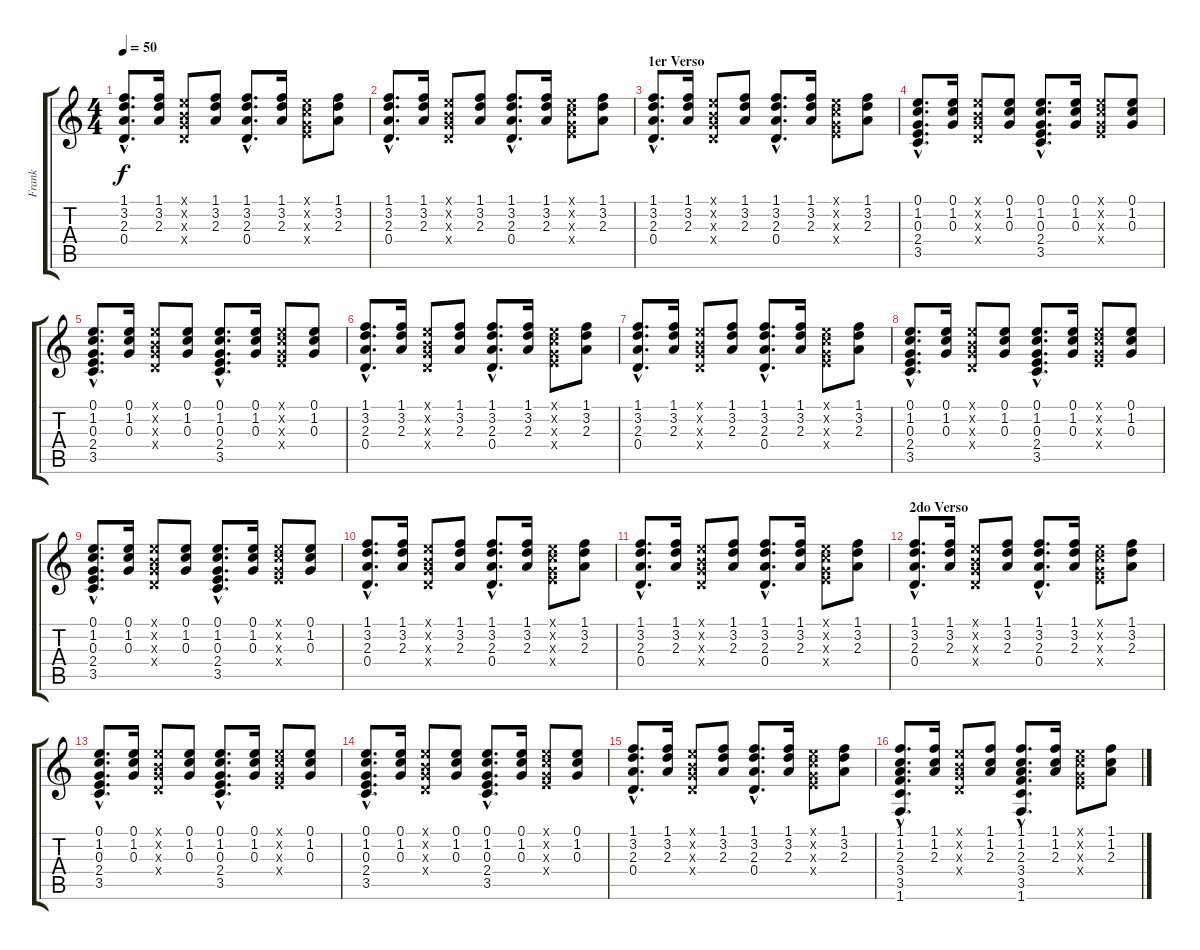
\track ("Frank" "Frank") {instrument electricguitarclean}
\staff {score tabs}
\tuning (E4 B3 G3 D3 A2 E2) {hide}
\ts (4 4)
\tempo 50
\clef g2
\ks c
(1.1{hac} 3.2{hac} 2.3{hac} 0.4{hac}).8{d dy f} (1.1 3.2 2.3).16 (0.1{x} 0.2{x} 0.3{x} 0.4{x}).8 (1.1 3.2 2.3).8 (1.1{hac} 3.2{hac} 2.3{hac} 0.4{hac}).8{d} (1.1 3.2 2.3).16 (0.1{x} 1.2{x} 0.3{x} 2.4{x}).8 (1.1 3.2 2.3).8 |
(1.1{hac} 3.2{hac} 2.3{hac} 0.4{hac}).8{d} (1.1 3.2 2.3).16 (0.1{x} 0.2{x} 0.3{x} 0.4{x}).8 (1.1 3.2 2.3).8 (1.1{hac} 3.2{hac} 2.3{hac} 0.4{hac}).8{d} (1.1 3.2 2.3).16 (0.1{x} 1.2{x} 0.3{x} 2.4{x}).8 (1.1 3.2 2.3).8 |
\section ("" "1er Verso")
(1.1{hac} 3.2{hac} 2.3{hac} 0.4{hac}).8{d} (1.1 3.2 2.3).16 (0.1{x} 0.2{x} 0.3{x} 0.4{x}).8 (1.1 3.2 2.3).8 (1.1{hac} 3.2{hac} 2.3{hac} 0.4{hac}).8{d} (1.1 3.2 2.3).16 (0.1{x} 1.2{x} 0.3{x} 2.4{x}).8 (1.1 3.2 2.3).8 |
(0.1{hac} 1.2{hac} 0.3{hac} 2.4{hac} 3.5{hac}).8{d} (0.1 1.2 0.3).16 (0.1{x} 0.2{x} 0.3{x} 0.4{x}).8 (0.1 1.2 0.3).8 (0.1{hac} 1.2{hac} 0.3{hac} 2.4{hac} 3.5{hac}).8{d} (0.1 1.2 0.3).16 (0.1{x} 1.2{x} 0.3{x} 2.4{x}).8 (0.1 1.2 0.3).8 |
(0.1{hac} 1.2{hac} 0.3{hac} 2.4{hac} 3.5{hac}).8{d} (0.1 1.2 0.3).16 (0.1{x} 0.2{x} 0.3{x} 0.4{x}).8 (0.1 1.2 0.3).8 (0.1{hac} 1.2{hac} 0.3{hac} 2.4{hac} 3.5{hac}).8{d} (0.1 1.2 0.3).16 (0.1{x} 1.2{x} 0.3{x} 2.4{x}).8 (0.1 1.2 0.3).8 |
(1.1{hac} 3.2{hac} 2.3{hac} 0.4{hac}).8{d} (1.1 3.2 2.3).16 (0.1{x} 0.2{x} 0.3{x} 0.4{x}).8 (1.1 3.2 2.3).8 (1.1{hac} 3.2{hac} 2.3{hac} 0.4{hac}).8{d} (1.1 3.2 2.3).16 (0.1{x} 1.2{x} 0.3{x} 2.4{x}).8 (1.1 3.2 2.3).8 |
(1.1{hac} 3.2{hac} 2.3{hac} 0.4{hac}).8{d} (1.1 3.2 2.3).16 (0.1{x} 0.2{x} 0.3{x} 0.4{x}).8 (1.1 3.2 2.3).8 (1.1{hac} 3.2{hac} 2.3{hac} 0.4{hac}).8{d} (1.1 3.2 2.3).16 (0.1{x} 1.2{x} 0.3{x} 2.4{x}).8 (1.1 3.2 2.3).8 |
(0.1{hac} 1.2{hac} 0.3{hac} 2.4{hac} 3.5{hac}).8{d} (0.1 1.2 0.3).16 (0.1{x} 0.2{x} 0.3{x} 0.4{x}).8 (0.1 1.2 0.3).8 (0.1{hac} 1.2{hac} 0.3{hac} 2.4{hac} 3.5{hac}).8{d} (0.1 1.2 0.3).16 (0.1{x} 1.2{x} 0.3{x} 2.4{x}).8 (0.1 1.2 0.3).8 |
(0.1{hac} 1.2{hac} 0.3{hac} 2.4{hac} 3.5{hac}).8{d} (0.1 1.2 0.3).16 (0.1{x} 0.2{x} 0.3{x} 0.4{x}).8 (0.1 1.2 0.3).8 (0.1{hac} 1.2{hac} 0.3{hac} 2.4{hac} 3.5{hac}).8{d} (0.1 1.2 0.3).16 (0.1{x} 1.2{x} 0.3{x} 2.4{x}).8 (0.1 1.2 0.3).8 |
(1.1{hac} 3.2{hac} 2.3{hac} 0.4{hac}).8{d} (1.1 3.2 2.3).16 (0.1{x} 0.2{x} 0.3{x} 0.4{x}).8 (1.1 3.2 2.3).8 (1.1{hac} 3.2{hac} 2.3{hac} 0.4{hac}).8{d} (1.1 3.2 2.3).16 (0.1{x} 1.2{x} 0.3{x} 2.4{x}).8 (1.1 3.2 2.3).8 |
(1.1{hac} 3.2{hac} 2.3{hac} 0.4{hac}).8{d} (1.1 3.2 2.3).16 (0.1{x} 0.2{x} 0.3{x} 0.4{x}).8 (1.1 3.2 2.3).8 (1.1{hac} 3.2{hac} 2.3{hac} 0.4{hac}).8{d} (1.1 3.2 2.3).16 (0.1{x} 1.2{x} 0.3{x} 2.4{x}).8 (1.1 3.2 2.3).8 |
\section ("" "2do Verso")
(1.1{hac} 3.2{hac} 2.3{hac} 0.4{hac}).8{d} (1.1 3.2 2.3).16 (0.1{x} 0.2{x} 0.3{x} 0.4{x}).8 (1.1 3.2 2.3).8 (1.1{hac} 3.2{hac} 2.3{hac} 0.4{hac}).8{d} (1.1 3.2 2.3).16 (0.1{x} 1.2{x} 0.3{x} 2.4{x}).8 (1.1 3.2 2.3).8 |
(0.1{hac} 1.2{hac} 0.3{hac} 2.4{hac} 3.5{hac}).8{d} (0.1 1.2 0.3).16 (0.1{x} 0.2{x} 0.3{x} 0.4{x}).8 (0.1 1.2 0.3).8 (0.1{hac} 1.2{hac} 0.3{hac} 2.4{hac} 3.5{hac}).8{d} (0.1 1.2 0.3).16 (0.1{x} 1.2{x} 0.3{x} 2.4{x}).8 (0.1 1.2 0.3).8 |
(0.1{hac} 1.2{hac} 0.3{hac} 2.4{hac} 3.5{hac}).8{d} (0.1 1.2 0.3).16 (0.1{x} 0.2{x} 0.3{x} 0.4{x}).8 (0.1 1.2 0.3).8 (0.1{hac} 1.2{hac} 0.3{hac} 2.4{hac} 3.5{hac}).8{d} (0.1 1.2 0.3).16 (0.1{x} 1.2{x} 0.3{x} 2.4{x}).8 (0.1 1.2 0.3).8 |
(1.1{hac} 3.2{hac} 2.3{hac} 0.4{hac}).8{d} (1.1 3.2 2.3).16 (0.1{x} 0.2{x} 0.3{x} 0.4{x}).8 (1.1 3.2 2.3).8 (1.1{hac} 3.2{hac} 2.3{hac} 0.4{hac}).8{d} (1.1 3.2 2.3).16 (0.1{x} 1.2{x} 0.3{x} 2.4{x}).8 (1.1 3.2 2.3).8 |
(1.1{hac} 1.2{hac} 2.3{hac} 3.4{hac} 3.5{hac} 1.6{hac}).8{d} (1.1 1.2 2.3).16 (0.1{x} 0.2{x} 0.3{x} 0.4{x}).8 (1.1 1.2 2.3).8 (1.1{hac} 1.2{hac} 2.3{hac} 3.4{hac} 3.5{hac} 1.6{hac}).8{d} (1.1 1.2 2.3).16 (0.1{x} 1.2{x} 0.3{x} 2.4{x}).8 (1.1 1.2 2.3).8
